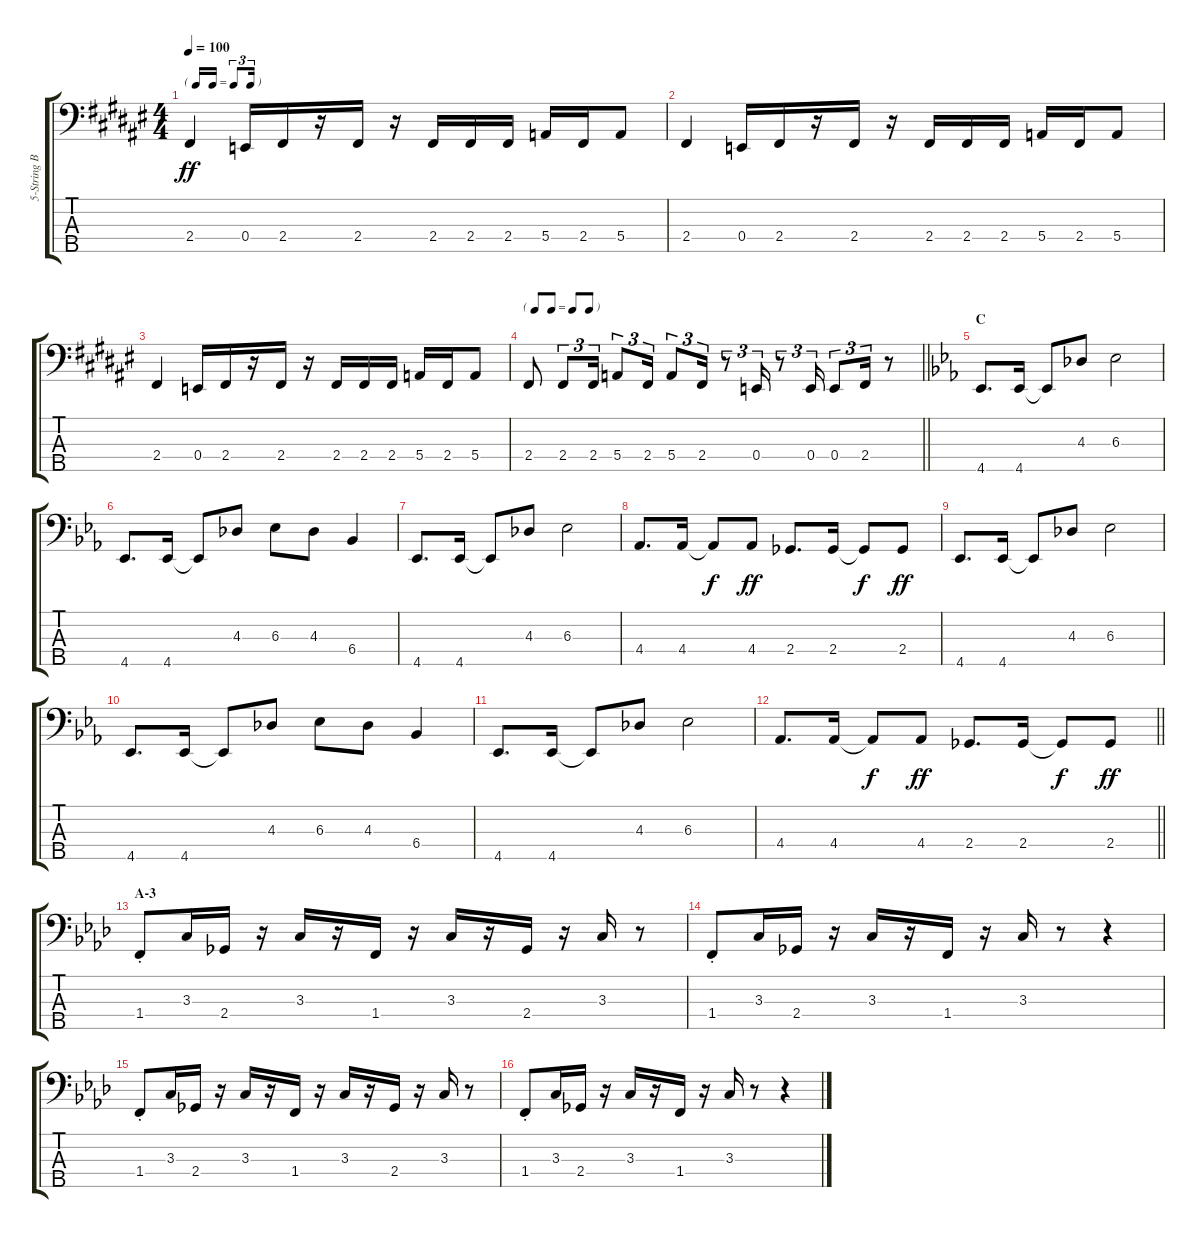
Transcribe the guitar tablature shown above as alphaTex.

\track ("5-String Bass" "5-String B") {instrument electricbassfinger}
\staff {score tabs}
\tuning (G2 D2 A1 E1 B0) {hide}
\ts (4 4)
\tf triplet16th
\tempo 100
\clef f4
\ks f#
2.4.4{dy ff} 0.4.16 2.4.16 r.16 2.4.16 r.16 2.4.16 2.4.16 2.4.16 5.4.16 2.4.16 5.4.8 |
2.4.4 0.4.16 2.4.16 r.16 2.4.16 r.16 2.4.16 2.4.16 2.4.16 5.4.16 2.4.16 5.4.8 |
2.4.4 0.4.16 2.4.16 r.16 2.4.16 r.16 2.4.16 2.4.16 2.4.16 5.4.16 2.4.16 5.4.8 |
\tf none
\barLineRight lightlight
2.4.8 2.4.8{tu (3 2)} 2.4.16{tu (3 2)} 5.4.8{tu (3 2)} 2.4.16{tu (3 2)} 5.4.8{tu (3 2)} 2.4.16{tu (3 2)} r.8{tu (3 2)} 0.4.16{tu (3 2)} r.8{tu (3 2)} 0.4.16{tu (3 2)} 0.4.8{tu (3 2)} 2.4.16{tu (3 2)} r.8 |
\section ("" "C")
\ks eb
4.5.8{d} 4.5.16 4.5{t}.8 4.3.8 6.3.2 |
4.5.8{d} 4.5.16 4.5{t}.8 4.3.8 6.3.8 4.3.8 6.4.4 |
4.5.8{d} 4.5.16 4.5{t}.8 4.3.8 6.3.2 |
4.4.8{d} 4.4.16 4.4{t}.8{dy f} 4.4.8{dy ff} 2.4.8{d} 2.4.16 2.4{t}.8{dy f} 2.4.8{dy ff} |
4.5.8{d} 4.5.16 4.5{t}.8 4.3.8 6.3.2 |
4.5.8{d} 4.5.16 4.5{t}.8 4.3.8 6.3.8 4.3.8 6.4.4 |
4.5.8{d} 4.5.16 4.5{t}.8 4.3.8 6.3.2 |
\barLineRight lightlight
4.4.8{d} 4.4.16 4.4{t}.8{dy f} 4.4.8{dy ff} 2.4.8{d} 2.4.16 2.4{t}.8{dy f} 2.4.8{dy ff} |
\section ("" "A-3")
\ks fminor
1.4{st}.8 3.3.16 2.4.16 r.16 3.3.16 r.16 1.4.16 r.16 3.3.16 r.16 2.4.16 r.16 3.3.16 r.8 |
1.4{st}.8 3.3.16 2.4.16 r.16 3.3.16 r.16 1.4.16 r.16 3.3.16 r.8 r.4 |
1.4{st}.8 3.3.16 2.4.16 r.16 3.3.16 r.16 1.4.16 r.16 3.3.16 r.16 2.4.16 r.16 3.3.16 r.8 |
1.4{st}.8 3.3.16 2.4.16 r.16 3.3.16 r.16 1.4.16 r.16 3.3.16 r.8 r.4
